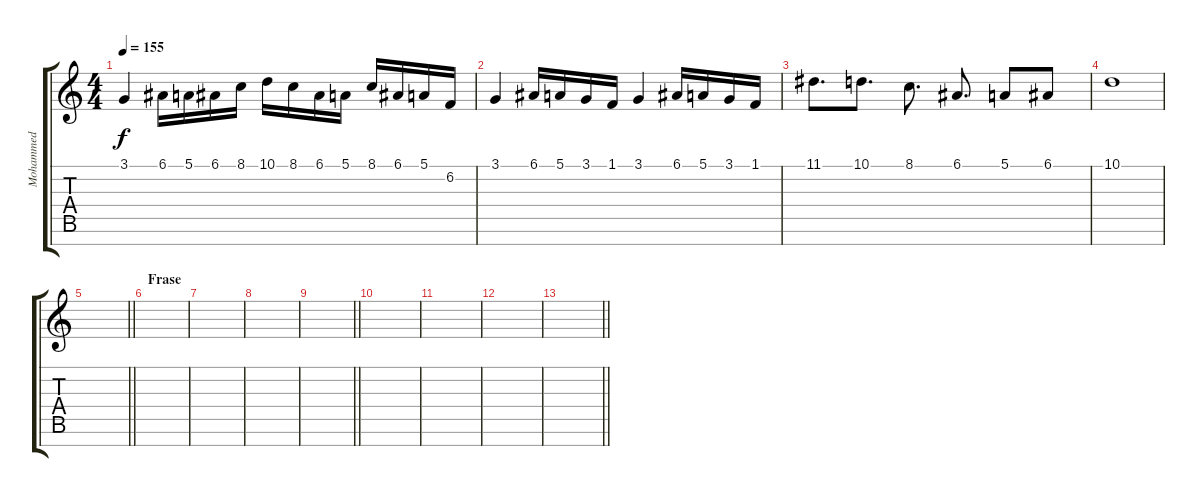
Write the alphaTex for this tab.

\track ("Mohammed" "Mohammed") {instrument violin}
\staff {score tabs}
\tuning (E4 B3 G3 D3 A2 E2 B1) {hide}
\ts (4 4)
\tempo 155
\clef g2
\ks c
3.1.4{dy f} 6.1.16 5.1.16 6.1.16 8.1.16 10.1.16 8.1.16 6.1.16 5.1.16 8.1.16 6.1.16 5.1.16 6.2.16 |
3.1.4 6.1.16 5.1.16 3.1.16 1.1.16 3.1.4 6.1.16 5.1.16 3.1.16 1.1.16 |
11.1.8{d} 10.1.8{d} 8.1.8{d} 6.1.8{d} 5.1.8 6.1.8 |
10.1.1 |
\barLineRight lightlight
|
\section ("" "Frase")
|
|
|
\barLineRight lightlight
|
|
|
|
\barLineRight lightlight
